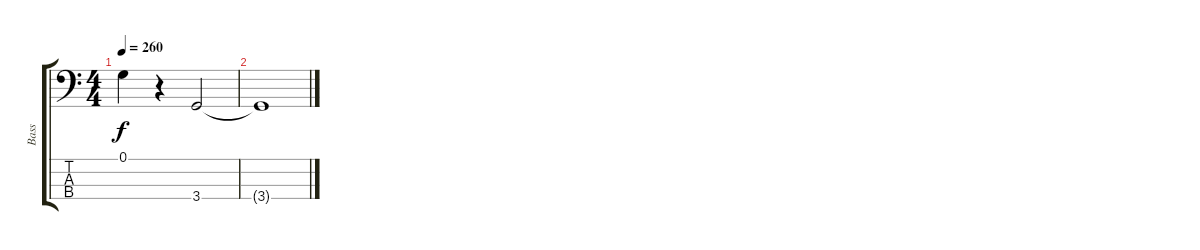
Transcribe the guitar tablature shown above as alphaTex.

\track ("Bass" "Bass") {instrument electricbassfinger}
\staff {score tabs}
\tuning (G2 D2 A1 E1) {hide}
\ts (4 4)
\tempo 260
\clef f4
\ks c
0.1.4{dy f} r.4 3.4.2 |
3.4{t}.1
